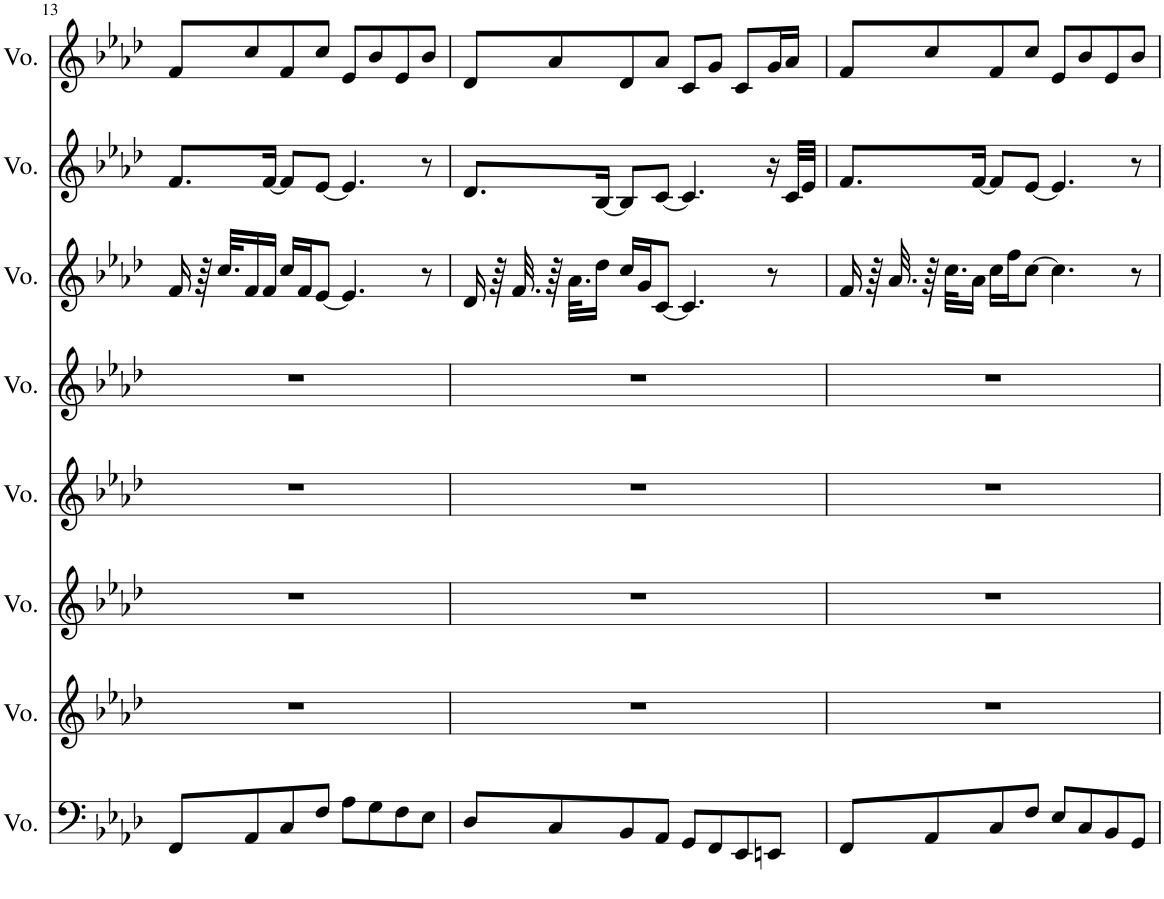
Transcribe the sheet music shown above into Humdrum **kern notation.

**kern	**kern	**kern	**kern	**kern	**kern	**kern	**kern
*part8	*part7	*part6	*part5	*part4	*part3	*part2	*part1
*staff8	*staff7	*staff6	*staff5	*staff4	*staff3	*staff2	*staff1
*I"Voice	*I"Voice	*I"Voice	*I"Voice	*I"Voice	*I"Voice	*I"Voice	*I"Voice
*I'Vo.	*I'Vo.	*I'Vo.	*I'Vo.	*I'Vo.	*I'Vo.	*I'Vo.	*I'Vo.
!!LO:PB:g=z
*clefF4	*clefG2	*clefG2	*clefG2	*clefG2	*clefG2	*clefG2	*clefG2
*k[b-e-a-d-]	*k[b-e-a-d-]	*k[b-e-a-d-]	*k[b-e-a-d-]	*k[b-e-a-d-]	*k[b-e-a-d-]	*k[b-e-a-d-]	*k[b-e-a-d-]
*M4/4	*M4/4	*M4/4	*M4/4	*M4/4	*M4/4	*M4/4	*M4/4
=13	=13	=13	=13	=13	=13	=13	=13
8FF/L	1r	1r	1r	1r	16f/	8.f/L	8f/L
.	.	.	.	.	64r	.	.
.	.	.	.	.	32.cc/KLL	.	.
8AA-/	.	.	.	.	16f/	.	8cc/
.	.	.	.	.	16f/JJ	[16f/Jk	.
8C/	.	.	.	.	16cc/LL	8f/L]	8f/
.	.	.	.	.	16f/J	.	.
8F/J	.	.	.	.	[8e-/J	[8e-/J	8cc/J
8A-\L	.	.	.	.	4.e-/]	4.e-/]	8e-/L
8G\	.	.	.	.	.	.	8b-/
8F\	.	.	.	.	.	.	8e-/
8E-\J	.	.	.	.	8r	8r	8b-/J
=14	=14	=14	=14	=14	=14	=14	=14
8D-/L	1r	1r	1r	1r	16d-/	8.d-/L	8d-/L
.	.	.	.	.	64r	.	.
.	.	.	.	.	32.f/	.	.
8C/	.	.	.	.	64r	.	8a-/
.	.	.	.	.	32.a-\KLL	.	.
.	.	.	.	.	16dd-\JJ	[16B-/Jk	.
8BB-/	.	.	.	.	16cc/LL	8B-/L]	8d-/
.	.	.	.	.	16g/J	.	.
8AA-/J	.	.	.	.	[8c/J	[8c/J	8a-/J
8GG/L	.	.	.	.	4.c/]	4.c/]	8c/L
8FF/	.	.	.	.	.	.	8g/J
8EE-/	.	.	.	.	.	.	8c/L
8EEn/J	.	.	.	.	8r	16r	16g/L
.	.	.	.	.	.	32c/LLL	16a-/JJ
.	.	.	.	.	.	32e-/JJJ	.
=15	=15	=15	=15	=15	=15	=15	=15
8FF/L	1r	1r	1r	1r	16f/	8.f/L	8f/L
.	.	.	.	.	64r	.	.
.	.	.	.	.	32.a-/	.	.
8AA-/	.	.	.	.	64r	.	8cc/
.	.	.	.	.	32.cc\KLL	.	.
.	.	.	.	.	16a-\JJ	[16f/Jk	.
8C/	.	.	.	.	16cc\LL	8f/L]	8f/
.	.	.	.	.	16ff\J	.	.
8F/J	.	.	.	.	[8cc\J	[8e-/J	8cc/J
8E-/L	.	.	.	.	4.cc\]	4.e-/]	8e-/L
8C/	.	.	.	.	.	.	8b-/
8BB-/	.	.	.	.	.	.	8e-/
8GG/J	.	.	.	.	8r	8r	8b-/J
=	=	=	=	=	=	=	=
*-	*-	*-	*-	*-	*-	*-	*-
